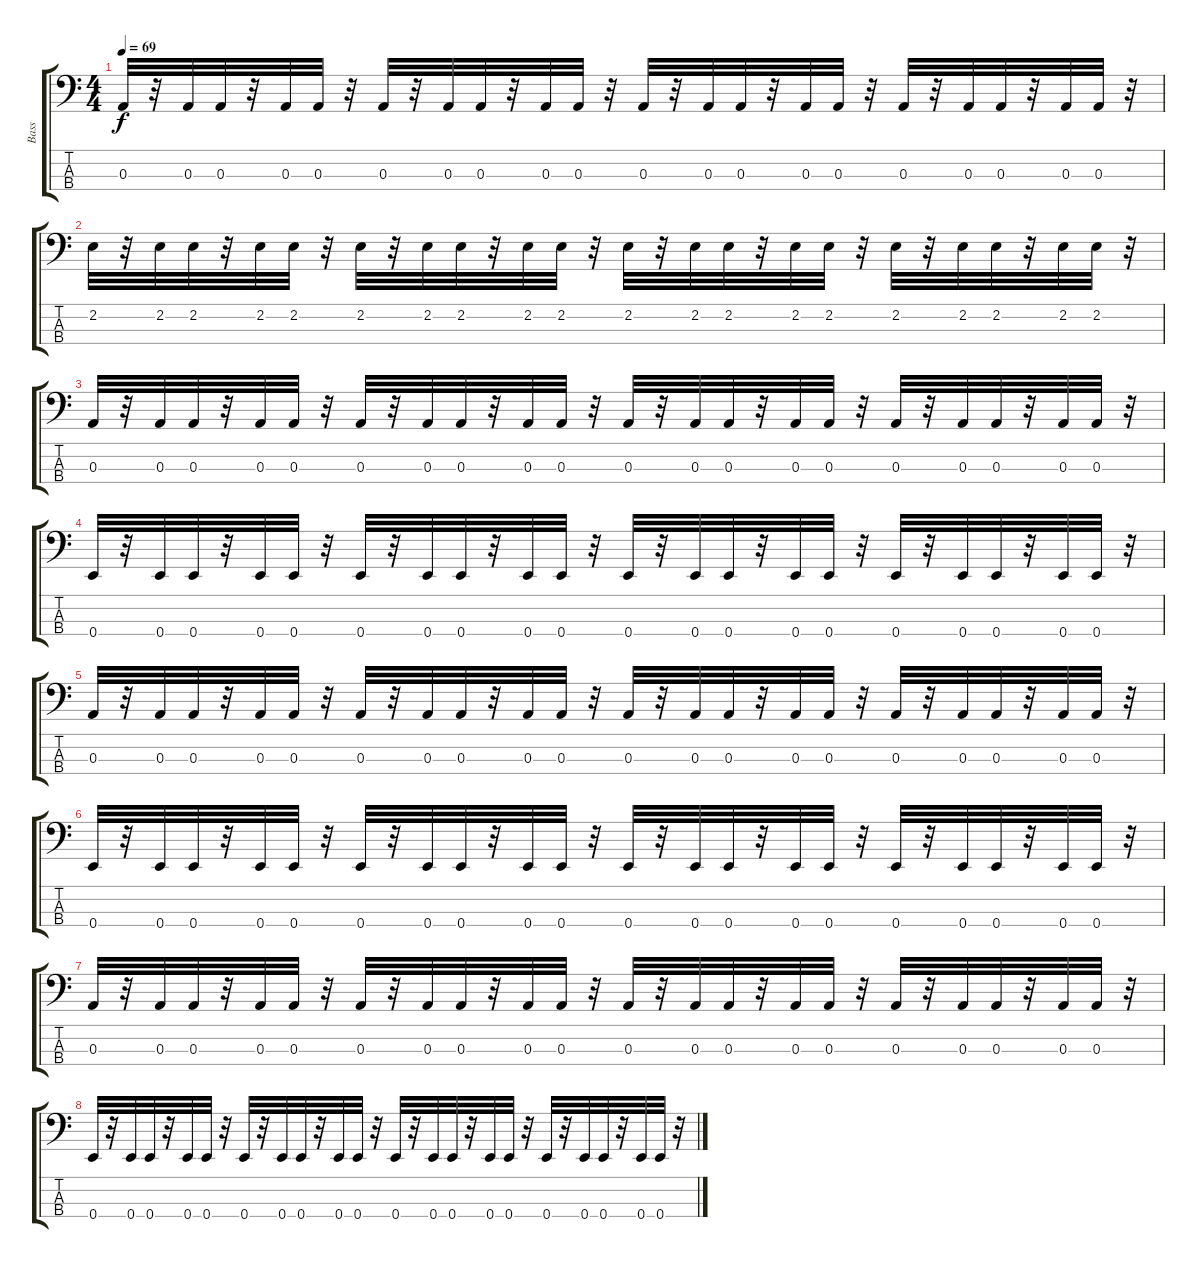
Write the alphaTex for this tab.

\track ("Bass" "Bass") {instrument electricbasspick}
\staff {score tabs}
\tuning (G2 D2 A1 E1) {hide}
\ts (4 4)
\tempo 69
\clef f4
\ks c
0.3.32{dy f} r.32 0.3.32 0.3.32 r.32 0.3.32 0.3.32 r.32 0.3.32 r.32 0.3.32 0.3.32 r.32 0.3.32 0.3.32 r.32 0.3.32 r.32 0.3.32 0.3.32 r.32 0.3.32 0.3.32 r.32 0.3.32 r.32 0.3.32 0.3.32 r.32 0.3.32 0.3.32 r.32 |
2.2.32 r.32 2.2.32 2.2.32 r.32 2.2.32 2.2.32 r.32 2.2.32 r.32 2.2.32 2.2.32 r.32 2.2.32 2.2.32 r.32 2.2.32 r.32 2.2.32 2.2.32 r.32 2.2.32 2.2.32 r.32 2.2.32 r.32 2.2.32 2.2.32 r.32 2.2.32 2.2.32 r.32 |
0.3.32 r.32 0.3.32 0.3.32 r.32 0.3.32 0.3.32 r.32 0.3.32 r.32 0.3.32 0.3.32 r.32 0.3.32 0.3.32 r.32 0.3.32 r.32 0.3.32 0.3.32 r.32 0.3.32 0.3.32 r.32 0.3.32 r.32 0.3.32 0.3.32 r.32 0.3.32 0.3.32 r.32 |
0.4.32 r.32 0.4.32 0.4.32 r.32 0.4.32 0.4.32 r.32 0.4.32 r.32 0.4.32 0.4.32 r.32 0.4.32 0.4.32 r.32 0.4.32 r.32 0.4.32 0.4.32 r.32 0.4.32 0.4.32 r.32 0.4.32 r.32 0.4.32 0.4.32 r.32 0.4.32 0.4.32 r.32 |
0.3.32 r.32 0.3.32 0.3.32 r.32 0.3.32 0.3.32 r.32 0.3.32 r.32 0.3.32 0.3.32 r.32 0.3.32 0.3.32 r.32 0.3.32 r.32 0.3.32 0.3.32 r.32 0.3.32 0.3.32 r.32 0.3.32 r.32 0.3.32 0.3.32 r.32 0.3.32 0.3.32 r.32 |
0.4.32 r.32 0.4.32 0.4.32 r.32 0.4.32 0.4.32 r.32 0.4.32 r.32 0.4.32 0.4.32 r.32 0.4.32 0.4.32 r.32 0.4.32 r.32 0.4.32 0.4.32 r.32 0.4.32 0.4.32 r.32 0.4.32 r.32 0.4.32 0.4.32 r.32 0.4.32 0.4.32 r.32 |
0.3.32 r.32 0.3.32 0.3.32 r.32 0.3.32 0.3.32 r.32 0.3.32 r.32 0.3.32 0.3.32 r.32 0.3.32 0.3.32 r.32 0.3.32 r.32 0.3.32 0.3.32 r.32 0.3.32 0.3.32 r.32 0.3.32 r.32 0.3.32 0.3.32 r.32 0.3.32 0.3.32 r.32 |
0.4.32 r.32 0.4.32 0.4.32 r.32 0.4.32 0.4.32 r.32 0.4.32 r.32 0.4.32 0.4.32 r.32 0.4.32 0.4.32 r.32 0.4.32 r.32 0.4.32 0.4.32 r.32 0.4.32 0.4.32 r.32 0.4.32 r.32 0.4.32 0.4.32 r.32 0.4.32 0.4.32 r.32
